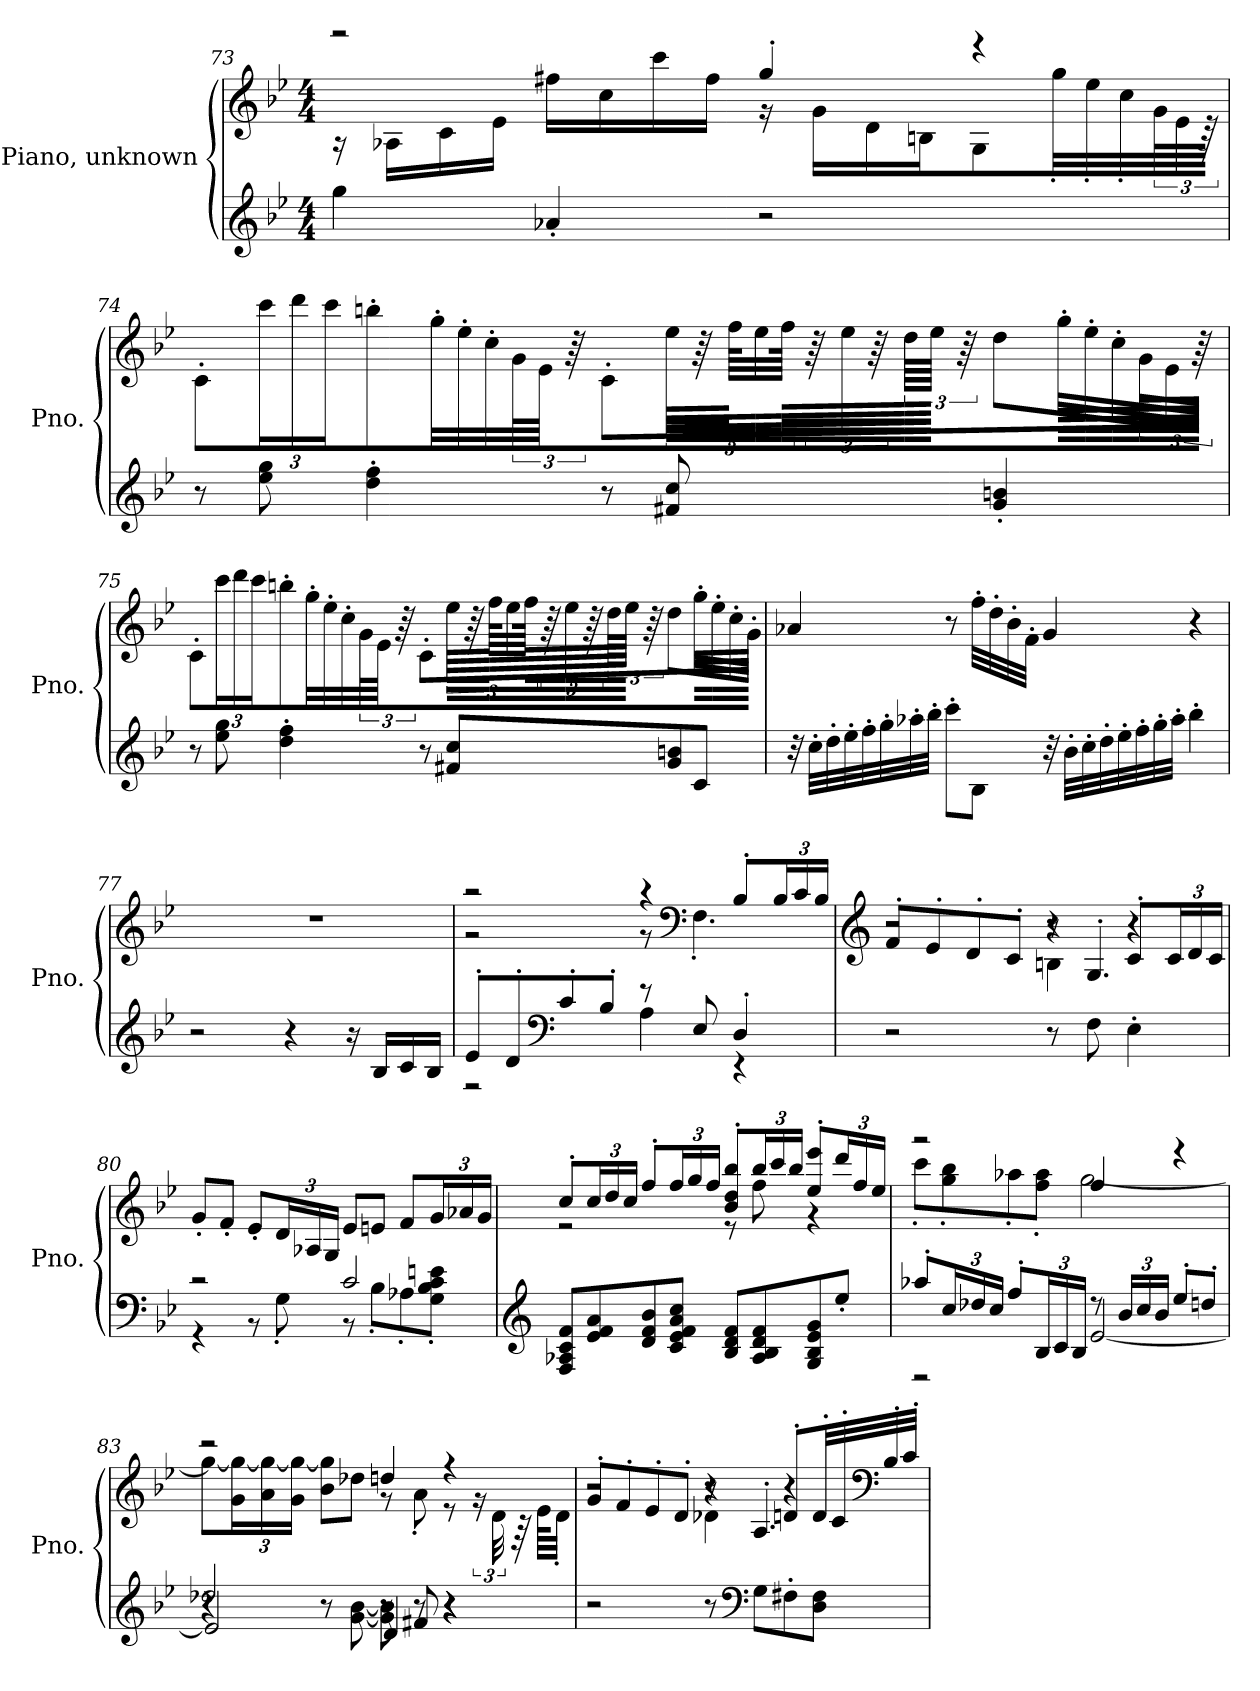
**kern	**kern
*part1	*part1
*staff2	*staff1
*I"Piano, unknown	*
*I'Pno.	*
!!LO:LB:g=z
*clefG2	*clefG2
*k[b-e-]	*k[b-e-]
*M4/4	*M4/4
=73	=73
*	*^
4gg\	2r	16r
.	.	16A-X\LL
.	.	16c\
.	.	16e-\JJ
4a-X'/	.	16ff#X\LL
.	.	16cc\
.	.	16ccc\
.	.	16ff#\JJ
2r	4gg'/	16r
.	.	16g\LL
.	.	16d\
.	.	16Bn\J
.	4r	8G\
.	.	32gg'\LL
.	.	32ee-'\
.	.	32cc'\
.	.	96g\L
.	.	96e-\JJJJ
.	.	96r
*	*v	*v
!!LO:PB:g=z
=74	=74
8r	8c'\L
*	*Xbrackettup
8ee-\ 8gg\	24ccc\L
.	24ddd\
.	24ccc\J
4dd\' 4ff\'	8bbn'\
.	32gg'\LL
.	32ee-'\
.	32cc'\
*	*brackettup
.	96g\L
.	96e-\JJJJ
.	96r
8r	8c'/L
8f#X/ 8cc/	96ee-/Jkkk
.	96r
.	96ff\KLLL
*	*Xbrackettup
.	48ee-\
.	96ff\JJJk
*	*brackettup
.	96r
.	96ee-\
.	96r
.	96dd\LLLL
.	96ee-\JJJJ
.	96r
4g/' 4bn/'	8dd\L
.	32gg'\LL
.	32ee-'\
.	32cc'\
.	96g\L
.	96e-\JJJJ
.	96r
!!LO:LB:g=z
=75	=75
8r	8c'\L
*	*Xbrackettup
8ee-\ 8gg\	24ccc\L
.	24ddd\
.	24ccc\J
4dd\' 4ff\'	8bbn'\
.	32gg'\LL
.	32ee-'\
.	32cc'\
*	*brackettup
.	96g\L
.	96e-\JJJJ
.	96r
8r	8c'/L
8f#X/ 8cc/L	96ee-/Jkkk
.	96r
.	96ff\KLLL
*	*Xbrackettup
.	48ee-\
.	96ff\JJJk
*	*brackettup
.	96r
.	96ee-\
.	96r
.	96dd\LLLL
.	96ee-\JJJJ
.	96r
8g/ 8bn/	8dd\L
8c/J	32gg'\LL
.	32ee-'\
.	32cc'\
.	32g'\JJJ
!!LO:LB:g=z
=76	=76
32r	4a-X/
32cc'\LLL	.
32dd'\	.
32ee-'\	.
32ff'\	.
32gg'\	.
32aa-X'\	.
32bb-'\JJJ	.
8ccc'\L	8r
8B-\J	32ff'\LLL
.	32dd'\
.	32b-'\
.	32f'\JJJ
32r	4g/
32b-'\LLL	.
32cc'\	.
32dd'\	.
32ee-'\	.
32ff'\	.
32gg'\	.
32aa-'\JJJ	.
4bb-'\	4r
=77	=77
2r	1r
4r	.
16r	.
16B-/LL	.
16c/	.
16B-/JJ	.
!!LO:LB:g=z
=78	=78
*^	*^
8e-'/L	2r	2r	2r
8d'/	.	.	.
*clefF4	*	*	*
8c'/	.	.	.
8B-'/J	.	.	.
8r	4A\	4r	8r
*	*	*clefF4	*
8E-/	.	.	4.F'\
4D'/	4r	8B-'/L	.
*	*	*Xbrackettup	*
.	.	24B-/L	.
.	.	24c/	.
.	.	24B-/JJ	.
*v	*v	*	*
*	*v	*v
=79	=79
*	*clefG2
*	*^
*	*	*^
2r	8f'/L	2r	2r
.	8e-'/	.	.
.	8d'/	.	.
.	8c'/J	.	.
8r	4r	4Bn\	8r
8F\	.	.	4.G'/
4E-'\	8c'/L	4r	.
.	24c/L	.	.
.	24d/	.	.
.	24c/JJ	.	.
*	*v	*v	*v
!!LO:LB:g=z
=80	=80
*^	*
2r	4r	8g'/L
.	.	8f'/J
.	8r	8e-'/L
.	8G'\	24d/L
.	.	24A-X/
.	.	24G/JJ
2c/	8r	8e-/L
.	8B-'\L	8en/J
.	8A-X'\	8f/L
.	8G\' 8B-\' 8c\' 8en\'J	24g/L
.	.	24a-X/
.	.	24g/JJ
*v	*v	*
=81	=81
*clefG2	*
*	*^
8F/ 8A-X/ 8c/ 8f/L	8cc'/L	2r
8e-/ 8f/ 8a/	24cc/L	.
.	24dd/	.
.	24cc/JJ	.
8d/ 8f/ 8b-/	8ff'/L	.
8c/ 8e-/ 8f/ 8a/ 8cc/J	24ff/L	.
.	24gg/	.
.	24ff/JJ	.
8B-/ 8d/ 8f/L	8b-/' 8dd/' 8bb-/'L	8r
8A-/ 8B-/ 8d/ 8f/	24bb-/L	8ff\
.	24ccc/	.
.	24bb-/JJ	.
8G/ 8B-/ 8e-/ 8g/	8ee-/' 8eee-/'L	4r
8ee-'/J	24ddd/L	.
.	24ff/	.
.	24ee-/JJ	.
!!LO:LB:g=z	!!
=82	=82	=82
*^	*	*
8aa-X'/L	2r	2r	8ccc'\L
*Xbrackettup	*	*	*
24cc/L	.	.	8gg\' 8bb-\'
24dd-X/	.	.	.
24cc/JJ	.	.	.
8ff'/L	.	.	8aa-X'\
24B-/L	.	.	8ff\' 8aa-\'J
24c/	.	.	.
24B-/JJ	.	.	.
8r	[2e-/	4ff/	[2gg\
24b-/LL	.	.	.
24cc/	.	.	.
24b-/JJ	.	.	.
8ee-'/L	.	4r	.
8ddn'/J	.	.	.
=83	=83	=83	=83
*	*^	*	*
2dd-X/	4r	2e-/]	2r	8gg\L_
.	.	.	.	24g\ 24gg\_L
.	.	.	.	24a\ 24gg\_
.	.	.	.	24g\ 24gg\_JJ
.	8r	.	.	8b-\ 8gg\]L
.	[8g\ [8b-\	.	.	8dd-X\J
8r	8g\] 8b-\]	4d/	4ddn/	8r
8f#X/	8r	.	.	8a'\
4r	4r	4r	4r	8r
*	*	*	*	*brackettup
.	.	.	.	24r
.	.	.	.	48d\
.	.	.	.	64r
.	.	.	.	64e-\KLLL
.	.	.	.	32d'\JJJ
*v	*v	*v	*	*
!!LO:PB:g=z
=84	=84	=84
*	*	*^
2r	8g'/L	2r	2r
.	8f'/	.	.
.	8e-'/	.	.
.	8d'/J	.	.
8r	4r	4d-X\	8r
*clefF4	*	*	*
8G\L	.	.	4.A'/
8F#X'\	8dn'/L	4r	.
8D\ 8F#\J	32d'/LL	.	.
.	32c'/	.	.
*	*clefF4	*	*
.	32B-'/	.	.
.	32c'/JJJ	.	.
*	*v	*v	*v
=	=
*-	*-
